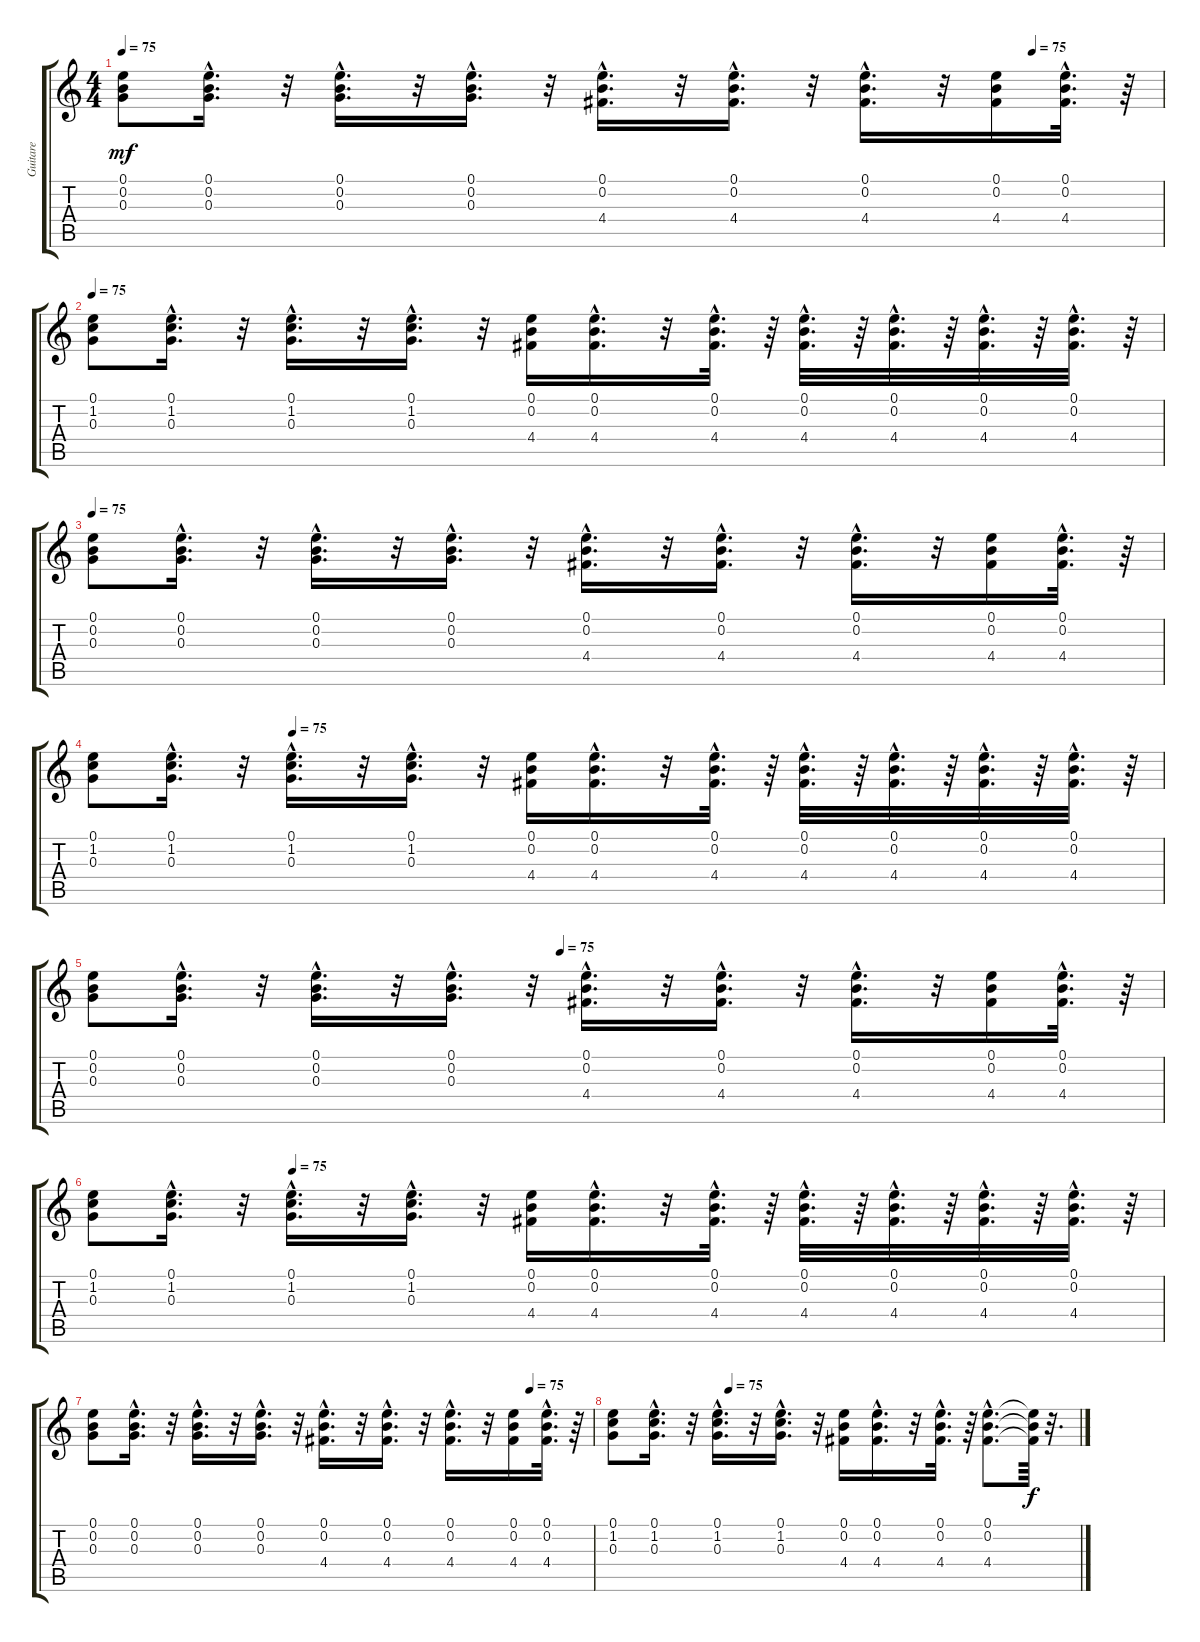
\track ("Guitare" "Guitare") {instrument acousticguitarnylon}
\staff {score tabs}
\tuning (E4 B3 G3 D3 A2 E2) {hide}
\ts (4 4)
\tempo 75
\tempo (75 0.875)
\clef g2
\ks c
(0.1 0.2 0.3).8{dy mf} (0.1{hac} 0.2{hac} 0.3{hac}).16{d} r.32 (0.1{hac} 0.2{hac} 0.3{hac}).16{d} r.32 (0.1{hac} 0.2{hac} 0.3{hac}).16{d} r.32 (0.1{hac} 0.2{hac} 4.4{hac}).16{d} r.32 (0.1{hac} 0.2{hac} 4.4{hac}).16{d} r.32 (0.1{hac} 0.2{hac} 4.4{hac}).16{d} r.32 (0.1 0.2 4.4).16 (0.1{hac} 0.2{hac} 4.4{hac}).32{d} r.64 |
\tempo 75
(0.1 1.2 0.3).8 (0.1{hac} 1.2{hac} 0.3{hac}).16{d} r.32 (0.1{hac} 1.2{hac} 0.3{hac}).16{d} r.32 (0.1{hac} 1.2{hac} 0.3{hac}).16{d} r.32 (0.1 0.2 4.4).16 (0.1{hac} 0.2{hac} 4.4{hac}).16{d} r.32 (0.1{hac} 0.2{hac} 4.4{hac}).32{d} r.64 (0.1{hac} 0.2{hac} 4.4{hac}).32{d} r.64 (0.1{hac} 0.2{hac} 4.4{hac}).32{d} r.64 (0.1{hac} 0.2{hac} 4.4{hac}).32{d} r.64 (0.1{hac} 0.2{hac} 4.4{hac}).32{d} r.64 |
\tempo 75
(0.1 0.2 0.3).8 (0.1{hac} 0.2{hac} 0.3{hac}).16{d} r.32 (0.1{hac} 0.2{hac} 0.3{hac}).16{d} r.32 (0.1{hac} 0.2{hac} 0.3{hac}).16{d} r.32 (0.1{hac} 0.2{hac} 4.4{hac}).16{d} r.32 (0.1{hac} 0.2{hac} 4.4{hac}).16{d} r.32 (0.1{hac} 0.2{hac} 4.4{hac}).16{d} r.32 (0.1 0.2 4.4).16 (0.1{hac} 0.2{hac} 4.4{hac}).32{d} r.64 |
\tempo (75 0.1875)
(0.1 1.2 0.3).8 (0.1{hac} 1.2{hac} 0.3{hac}).16{d} r.32 (0.1{hac} 1.2{hac} 0.3{hac}).16{d} r.32 (0.1{hac} 1.2{hac} 0.3{hac}).16{d} r.32 (0.1 0.2 4.4).16 (0.1{hac} 0.2{hac} 4.4{hac}).16{d} r.32 (0.1{hac} 0.2{hac} 4.4{hac}).32{d} r.64 (0.1{hac} 0.2{hac} 4.4{hac}).32{d} r.64 (0.1{hac} 0.2{hac} 4.4{hac}).32{d} r.64 (0.1{hac} 0.2{hac} 4.4{hac}).32{d} r.64 (0.1{hac} 0.2{hac} 4.4{hac}).32{d} r.64 |
\tempo (75 0.4375)
(0.1 0.2 0.3).8 (0.1{hac} 0.2{hac} 0.3{hac}).16{d} r.32 (0.1{hac} 0.2{hac} 0.3{hac}).16{d} r.32 (0.1{hac} 0.2{hac} 0.3{hac}).16{d} r.32 (0.1{hac} 0.2{hac} 4.4{hac}).16{d} r.32 (0.1{hac} 0.2{hac} 4.4{hac}).16{d} r.32 (0.1{hac} 0.2{hac} 4.4{hac}).16{d} r.32 (0.1 0.2 4.4).16 (0.1{hac} 0.2{hac} 4.4{hac}).32{d} r.64 |
\tempo (75 0.1875)
(0.1 1.2 0.3).8 (0.1{hac} 1.2{hac} 0.3{hac}).16{d} r.32 (0.1{hac} 1.2{hac} 0.3{hac}).16{d} r.32 (0.1{hac} 1.2{hac} 0.3{hac}).16{d} r.32 (0.1 0.2 4.4).16 (0.1{hac} 0.2{hac} 4.4{hac}).16{d} r.32 (0.1{hac} 0.2{hac} 4.4{hac}).32{d} r.64 (0.1{hac} 0.2{hac} 4.4{hac}).32{d} r.64 (0.1{hac} 0.2{hac} 4.4{hac}).32{d} r.64 (0.1{hac} 0.2{hac} 4.4{hac}).32{d} r.64 (0.1{hac} 0.2{hac} 4.4{hac}).32{d} r.64 |
\tempo (75 0.875)
(0.1 0.2 0.3).8 (0.1{hac} 0.2{hac} 0.3{hac}).16{d} r.32 (0.1{hac} 0.2{hac} 0.3{hac}).16{d} r.32 (0.1{hac} 0.2{hac} 0.3{hac}).16{d} r.32 (0.1{hac} 0.2{hac} 4.4{hac}).16{d} r.32 (0.1{hac} 0.2{hac} 4.4{hac}).16{d} r.32 (0.1{hac} 0.2{hac} 4.4{hac}).16{d} r.32 (0.1 0.2 4.4).16 (0.1{hac} 0.2{hac} 4.4{hac}).32{d} r.64 |
\tempo (75 0.25)
(0.1 1.2 0.3).8 (0.1{hac} 1.2{hac} 0.3{hac}).16{d} r.32 (0.1{hac} 1.2{hac} 0.3{hac}).16{d} r.32 (0.1{hac} 1.2{hac} 0.3{hac}).16{d} r.32 (0.1 0.2 4.4).16 (0.1{hac} 0.2{hac} 4.4{hac}).16{d} r.32 (0.1{hac} 0.2{hac} 4.4{hac}).32{d} r.64 (0.1{hac} 0.2{hac} 4.4{hac}).8{d} (0.1{t} 0.2{t} 4.4{t}).64{dy f} r.32{d}
